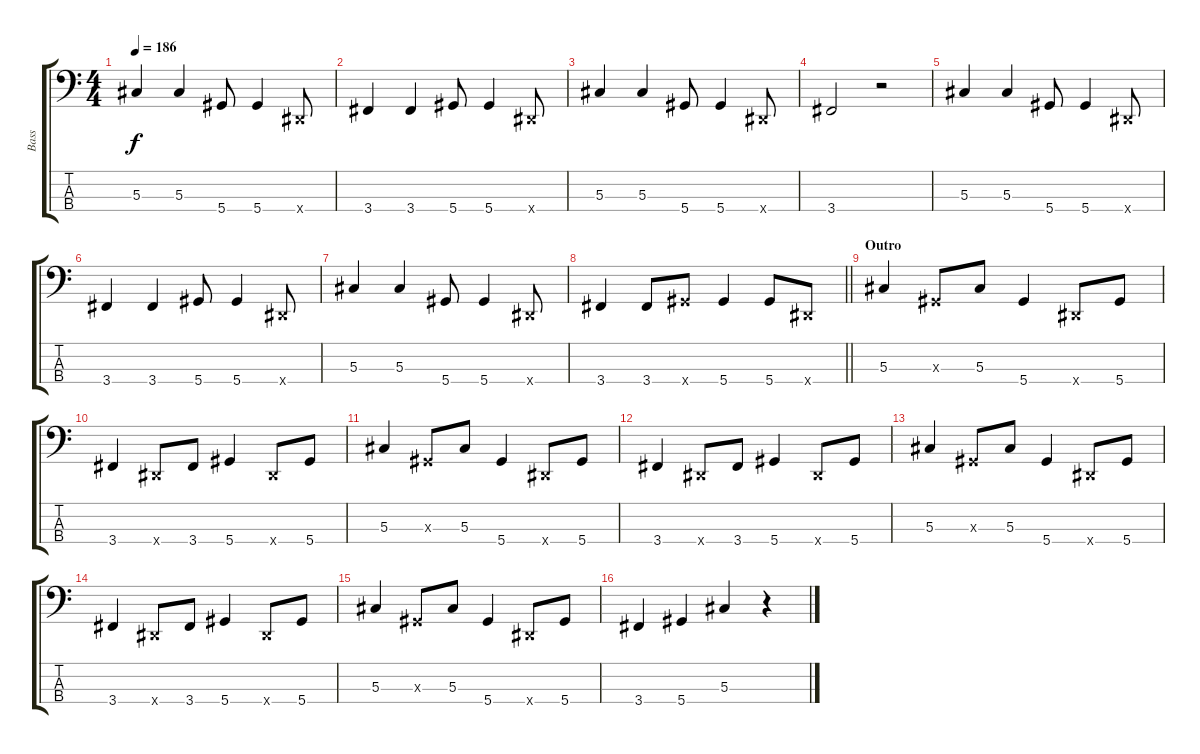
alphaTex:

\track ("Bass" "Bass") {instrument electricbasspick}
\staff {score tabs}
\tuning (Gb2 Db2 Ab1 Eb1) {hide}
\ts (4 4)
\tempo 186
\clef f4
\ks c
5.3.4{dy f} 5.3.4 5.4.8 5.4.4 0.4{x}.8 |
3.4.4 3.4.4 5.4.8 5.4.4 0.4{x}.8 |
5.3.4 5.3.4 5.4.8 5.4.4 0.4{x}.8 |
3.4.2 r.2 |
5.3.4 5.3.4 5.4.8 5.4.4 0.4{x}.8 |
3.4.4 3.4.4 5.4.8 5.4.4 0.4{x}.8 |
5.3.4 5.3.4 5.4.8 5.4.4 0.4{x}.8 |
\barLineRight lightlight
3.4.4 3.4.8 5.4{x}.8 5.4.4 5.4.8 0.4{x}.8 |
\section ("" "Outro")
5.3.4 0.3{x}.8 5.3.8 5.4.4 0.4{x}.8 5.4.8 |
3.4.4 0.4{x}.8 3.4.8 5.4.4 0.4{x}.8 5.4.8 |
5.3.4 0.3{x}.8 5.3.8 5.4.4 0.4{x}.8 5.4.8 |
3.4.4 0.4{x}.8 3.4.8 5.4.4 0.4{x}.8 5.4.8 |
5.3.4 0.3{x}.8 5.3.8 5.4.4 0.4{x}.8 5.4.8 |
3.4.4 0.4{x}.8 3.4.8 5.4.4 0.4{x}.8 5.4.8 |
5.3.4 0.3{x}.8 5.3.8 5.4.4 0.4{x}.8 5.4.8 |
3.4.4 5.4.4 5.3.4 r.4
